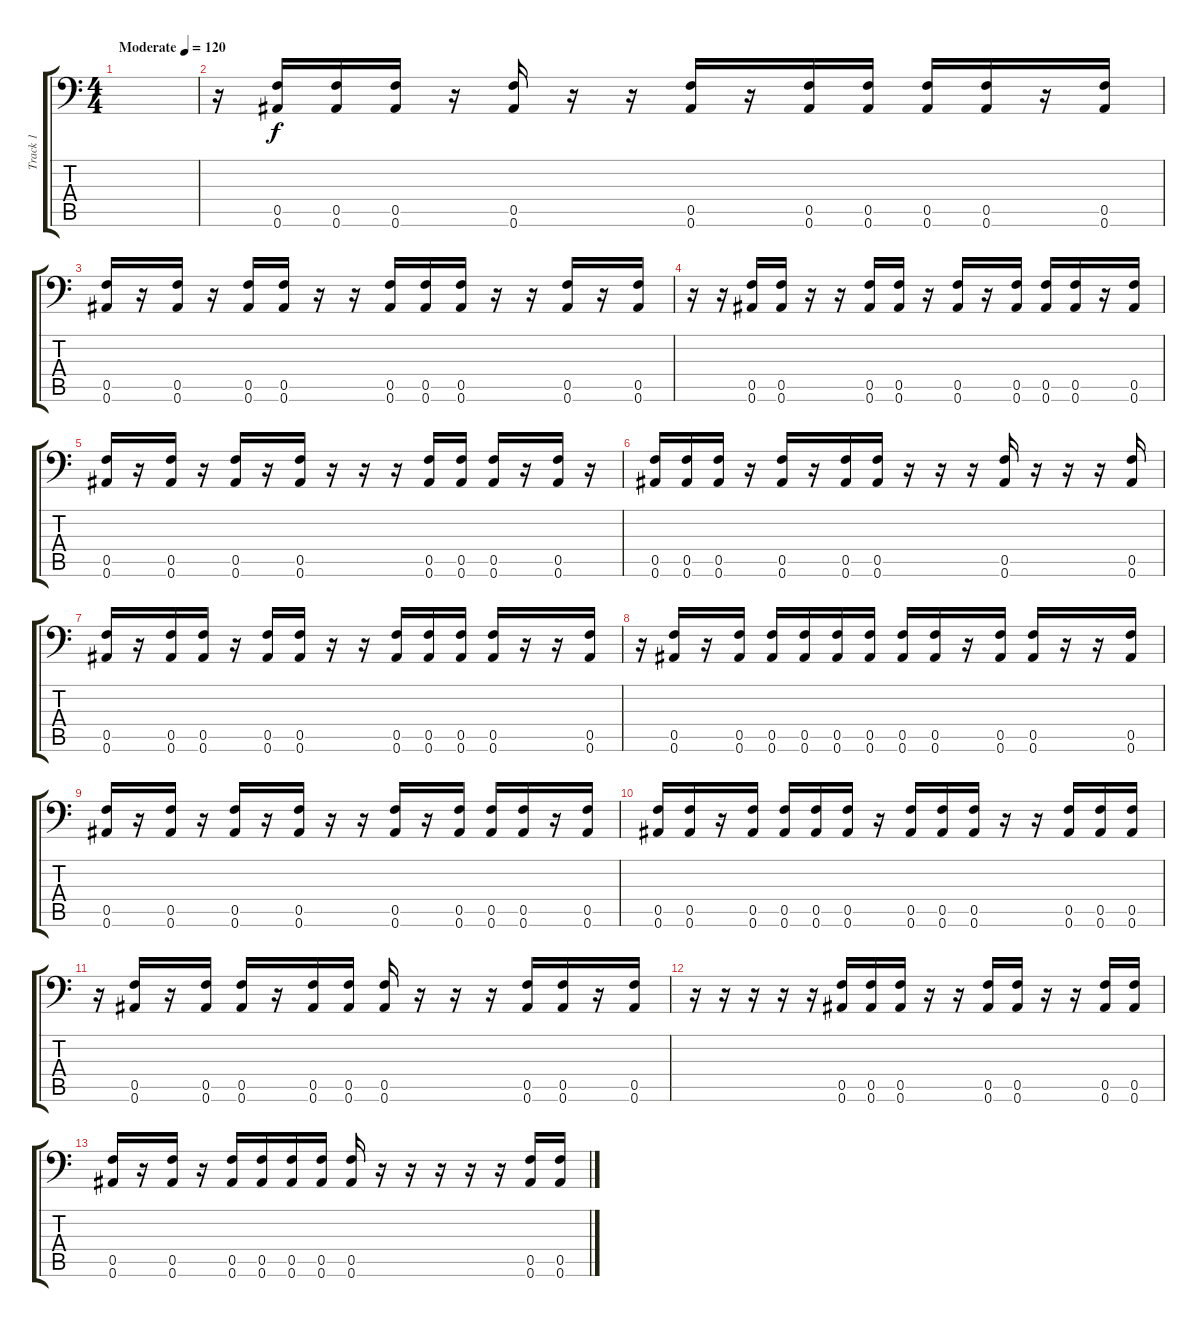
\track ("Track 1" "Track 1") {instrument distortionguitar}
\staff {score tabs}
\tuning (C4 G3 Eb3 Bb2 F2 Bb1) {hide}
\ts (4 4)
\tempo (120 "Moderate")
\clef f4
\ks c
|
r.16 (0.5 0.6).16 (0.5 0.6).16 (0.5 0.6).16 r.16 (0.5 0.6).16 r.16 r.16 (0.5 0.6).16 r.16 (0.5 0.6).16 (0.5 0.6).16 (0.5 0.6).16 (0.5 0.6).16 r.16 (0.5 0.6).16 |
(0.5 0.6).16 r.16 (0.5 0.6).16 r.16 (0.5 0.6).16 (0.5 0.6).16 r.16 r.16 (0.5 0.6).16 (0.5 0.6).16 (0.5 0.6).16 r.16 r.16 (0.5 0.6).16 r.16 (0.5 0.6).16 |
r.16 r.16 (0.5 0.6).16 (0.5 0.6).16 r.16 r.16 (0.5 0.6).16 (0.5 0.6).16 r.16 (0.5 0.6).16 r.16 (0.5 0.6).16 (0.5 0.6).16 (0.5 0.6).16 r.16 (0.5 0.6).16 |
(0.5 0.6).16 r.16 (0.5 0.6).16 r.16 (0.5 0.6).16 r.16 (0.5 0.6).16 r.16 r.16 r.16 (0.5 0.6).16 (0.5 0.6).16 (0.5 0.6).16 r.16 (0.5 0.6).16 r.16 |
(0.5 0.6).16 (0.5 0.6).16 (0.5 0.6).16 r.16 (0.5 0.6).16 r.16 (0.5 0.6).16 (0.5 0.6).16 r.16 r.16 r.16 (0.5 0.6).16 r.16 r.16 r.16 (0.5 0.6).16 |
(0.5 0.6).16 r.16 (0.5 0.6).16 (0.5 0.6).16 r.16 (0.5 0.6).16 (0.5 0.6).16 r.16 r.16 (0.5 0.6).16 (0.5 0.6).16 (0.5 0.6).16 (0.5 0.6).16 r.16 r.16 (0.5 0.6).16 |
r.16 (0.5 0.6).16 r.16 (0.5 0.6).16 (0.5 0.6).16 (0.5 0.6).16 (0.5 0.6).16 (0.5 0.6).16 (0.5 0.6).16 (0.5 0.6).16 r.16 (0.5 0.6).16 (0.5 0.6).16 r.16 r.16 (0.5 0.6).16 |
(0.5 0.6).16 r.16 (0.5 0.6).16 r.16 (0.5 0.6).16 r.16 (0.5 0.6).16 r.16 r.16 (0.5 0.6).16 r.16 (0.5 0.6).16 (0.5 0.6).16 (0.5 0.6).16 r.16 (0.5 0.6).16 |
(0.5 0.6).16 (0.5 0.6).16 r.16 (0.5 0.6).16 (0.5 0.6).16 (0.5 0.6).16 (0.5 0.6).16 r.16 (0.5 0.6).16 (0.5 0.6).16 (0.5 0.6).16 r.16 r.16 (0.5 0.6).16 (0.5 0.6).16 (0.5 0.6).16 |
r.16 (0.5 0.6).16 r.16 (0.5 0.6).16 (0.5 0.6).16 r.16 (0.5 0.6).16 (0.5 0.6).16 (0.5 0.6).16 r.16 r.16 r.16 (0.5 0.6).16 (0.5 0.6).16 r.16 (0.5 0.6).16 |
r.16 r.16 r.16 r.16 r.16 (0.5 0.6).16 (0.5 0.6).16 (0.5 0.6).16 r.16 r.16 (0.5 0.6).16 (0.5 0.6).16 r.16 r.16 (0.5 0.6).16 (0.5 0.6).16 |
(0.5 0.6).16 r.16 (0.5 0.6).16 r.16 (0.5 0.6).16 (0.5 0.6).16 (0.5 0.6).16 (0.5 0.6).16 (0.5 0.6).16 r.16 r.16 r.16 r.16 r.16 (0.5 0.6).16 (0.5 0.6).16
